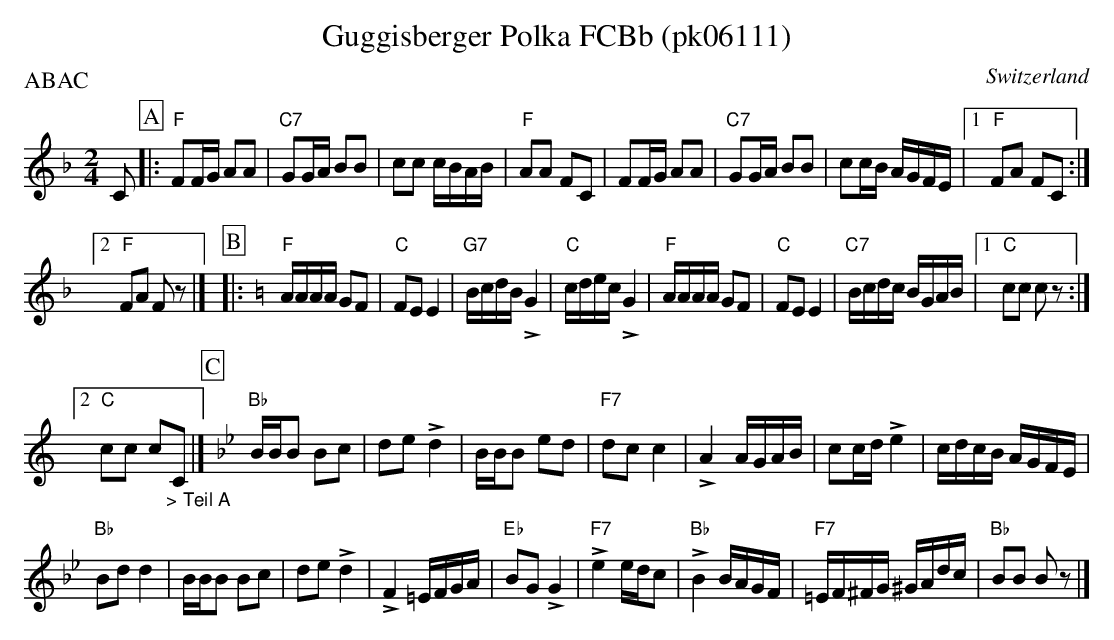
X:1
T: Guggisberger Polka FCBb (pk06111)
P:ABAC
O:Switzerland
M:2/4
L:1/16
K:F major
C2 [P:A] |:"F"F2FG A2A2 | "C7"G2GA B2B2 | c2c2 cBAB | "F"A2A2 F2C2 | F2FG A2A2 | "C7"G2GA B2B2 | c2cB AGFE |1 "F"F2A2 F2C2 :|2
"F"F2A2 F2z2 |] [P:B] |: [K:C] "F"AAAA G2F2 | "C"F2E2 E4 | "G7"BcdB +>+G4 | "C"cdec +>+G4 | "F"AAAA G2F2 | "C"F2E2 E4 | "C7"Bcdc BGAB |1 "C"c2c2 c2z2 :|2
"C"c2c2 c2"_> Teil A"C2 |] [P:C] [K:Bb] "Bb"BBB2 B2c2 | d2e2 +>+d4 | BBB2 e2d2 | "F7"d2c2 ">"c4 | +>+A4 AGAB | c2cd +>+e4 | cdcB AGFE |
"Bb"B2d2 d4 | BBB2 B2c2 | d2e2 +>+d4 | +>+F4 =EFGA | "Eb"B2G2+>+G4 | "F7"+>+e4 edc2 | "Bb"+>+B4 BAGF | "F7"=EF^FG ^GAdc | "Bb"B2B2 B2z2 |]
